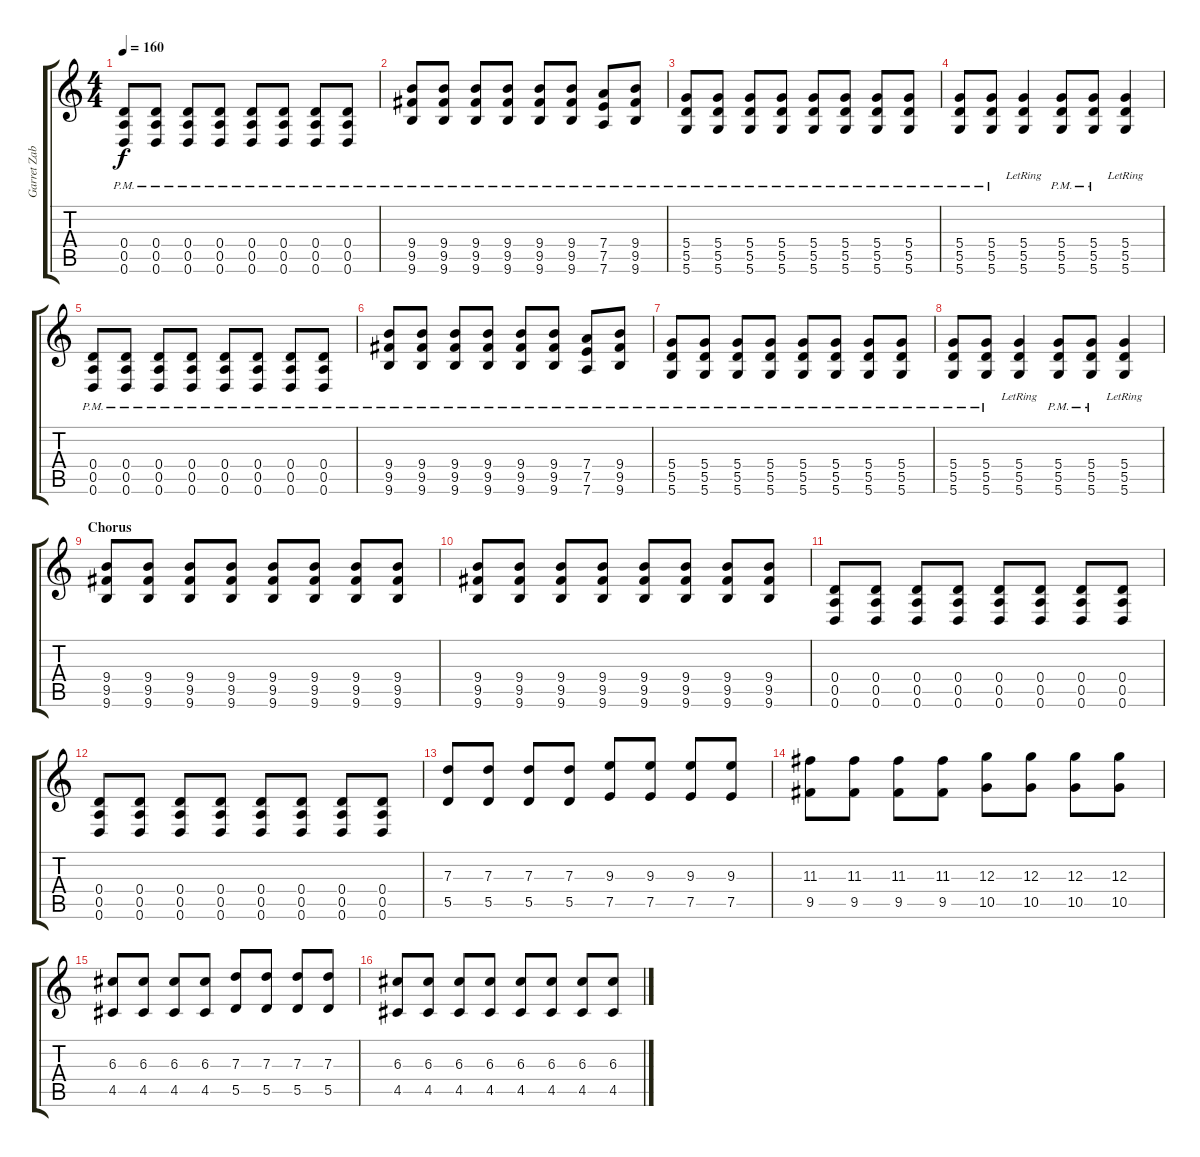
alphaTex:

\track ("Garret Zablocki" "Garret Zab") {instrument electricguitarjazz}
\staff {score tabs}
\tuning (E4 B3 G3 D3 A2 D2) {hide}
\ts (4 4)
\tempo 160
\clef g2
\ks c
(0.4{pm} 0.5{pm} 0.6{pm}).8{dy f instrument distortionguitar} (0.4{pm} 0.5{pm} 0.6{pm}).8 (0.4{pm} 0.5{pm} 0.6{pm}).8 (0.4{pm} 0.5{pm} 0.6{pm}).8 (0.4{pm} 0.5{pm} 0.6{pm}).8 (0.4{pm} 0.5{pm} 0.6{pm}).8 (0.4{pm} 0.5{pm} 0.6{pm}).8 (0.4{pm} 0.5{pm} 0.6{pm}).8 |
(9.4{pm} 9.5{pm} 9.6{pm}).8 (9.4{pm} 9.5{pm} 9.6{pm}).8 (9.4{pm} 9.5{pm} 9.6{pm}).8 (9.4{pm} 9.5{pm} 9.6{pm}).8 (9.4{pm} 9.5{pm} 9.6{pm}).8 (9.4{pm} 9.5{pm} 9.6{pm}).8 (7.4{pm} 7.5{pm} 7.6{pm}).8 (9.4{pm} 9.5{pm} 9.6{pm}).8 |
(5.4{pm} 5.5{pm} 5.6{pm}).8 (5.4{pm} 5.5{pm} 5.6{pm}).8 (5.4{pm} 5.5{pm} 5.6{pm}).8 (5.4{pm} 5.5{pm} 5.6{pm}).8 (5.4{pm} 5.5{pm} 5.6{pm}).8 (5.4{pm} 5.5{pm} 5.6{pm}).8 (5.4{pm} 5.5{pm} 5.6{pm}).8 (5.4{pm} 5.5{pm} 5.6{pm}).8 |
(5.4{pm} 5.5{pm} 5.6{pm}).8 (5.4{pm} 5.5{pm} 5.6{pm}).8 (5.4{lr} 5.5{lr} 5.6{lr}).4 (5.4{pm} 5.5{pm} 5.6{pm}).8 (5.4{pm} 5.5{pm} 5.6{pm}).8 (5.4{lr} 5.5{lr} 5.6{lr}).4 |
(0.4{pm} 0.5{pm} 0.6{pm}).8{instrument distortionguitar} (0.4{pm} 0.5{pm} 0.6{pm}).8 (0.4{pm} 0.5{pm} 0.6{pm}).8 (0.4{pm} 0.5{pm} 0.6{pm}).8 (0.4{pm} 0.5{pm} 0.6{pm}).8 (0.4{pm} 0.5{pm} 0.6{pm}).8 (0.4{pm} 0.5{pm} 0.6{pm}).8 (0.4{pm} 0.5{pm} 0.6{pm}).8 |
(9.4{pm} 9.5{pm} 9.6{pm}).8 (9.4{pm} 9.5{pm} 9.6{pm}).8 (9.4{pm} 9.5{pm} 9.6{pm}).8 (9.4{pm} 9.5{pm} 9.6{pm}).8 (9.4{pm} 9.5{pm} 9.6{pm}).8 (9.4{pm} 9.5{pm} 9.6{pm}).8 (7.4{pm} 7.5{pm} 7.6{pm}).8 (9.4{pm} 9.5{pm} 9.6{pm}).8 |
(5.4{pm} 5.5{pm} 5.6{pm}).8 (5.4{pm} 5.5{pm} 5.6{pm}).8 (5.4{pm} 5.5{pm} 5.6{pm}).8 (5.4{pm} 5.5{pm} 5.6{pm}).8 (5.4{pm} 5.5{pm} 5.6{pm}).8 (5.4{pm} 5.5{pm} 5.6{pm}).8 (5.4{pm} 5.5{pm} 5.6{pm}).8 (5.4{pm} 5.5{pm} 5.6{pm}).8 |
(5.4{pm} 5.5{pm} 5.6{pm}).8 (5.4{pm} 5.5{pm} 5.6{pm}).8 (5.4{lr} 5.5{lr} 5.6{lr}).4 (5.4{pm} 5.5{pm} 5.6{pm}).8 (5.4{pm} 5.5{pm} 5.6{pm}).8 (5.4{lr} 5.5{lr} 5.6{lr}).4 |
\section ("" "Chorus")
(9.4 9.5 9.6).8{instrument distortionguitar} (9.4 9.5 9.6).8 (9.4 9.5 9.6).8 (9.4 9.5 9.6).8 (9.4 9.5 9.6).8 (9.4 9.5 9.6).8 (9.4 9.5 9.6).8 (9.4 9.5 9.6).8 |
(9.4 9.5 9.6).8 (9.4 9.5 9.6).8 (9.4 9.5 9.6).8 (9.4 9.5 9.6).8 (9.4 9.5 9.6).8 (9.4 9.5 9.6).8 (9.4 9.5 9.6).8 (9.4 9.5 9.6).8 |
(0.4 0.5 0.6).8 (0.4 0.5 0.6).8 (0.4 0.5 0.6).8 (0.4 0.5 0.6).8 (0.4 0.5 0.6).8 (0.4 0.5 0.6).8 (0.4 0.5 0.6).8 (0.4 0.5 0.6).8 |
(0.4 0.5 0.6).8 (0.4 0.5 0.6).8 (0.4 0.5 0.6).8 (0.4 0.5 0.6).8 (0.4 0.5 0.6).8 (0.4 0.5 0.6).8 (0.4 0.5 0.6).8 (0.4 0.5 0.6).8 |
(7.3 5.5).8 (7.3 5.5).8 (7.3 5.5).8 (7.3 5.5).8 (9.3 7.5).8 (9.3 7.5).8 (9.3 7.5).8 (9.3 7.5).8 |
(11.3 9.5).8 (11.3 9.5).8 (11.3 9.5).8 (11.3 9.5).8 (12.3 10.5).8 (12.3 10.5).8 (12.3 10.5).8 (12.3 10.5).8 |
(6.3 4.5).8 (6.3 4.5).8 (6.3 4.5).8 (6.3 4.5).8 (7.3 5.5).8 (7.3 5.5).8 (7.3 5.5).8 (7.3 5.5).8 |
(6.3 4.5).8 (6.3 4.5).8 (6.3 4.5).8 (6.3 4.5).8 (6.3 4.5).8 (6.3 4.5).8 (6.3 4.5).8 (6.3 4.5).8
